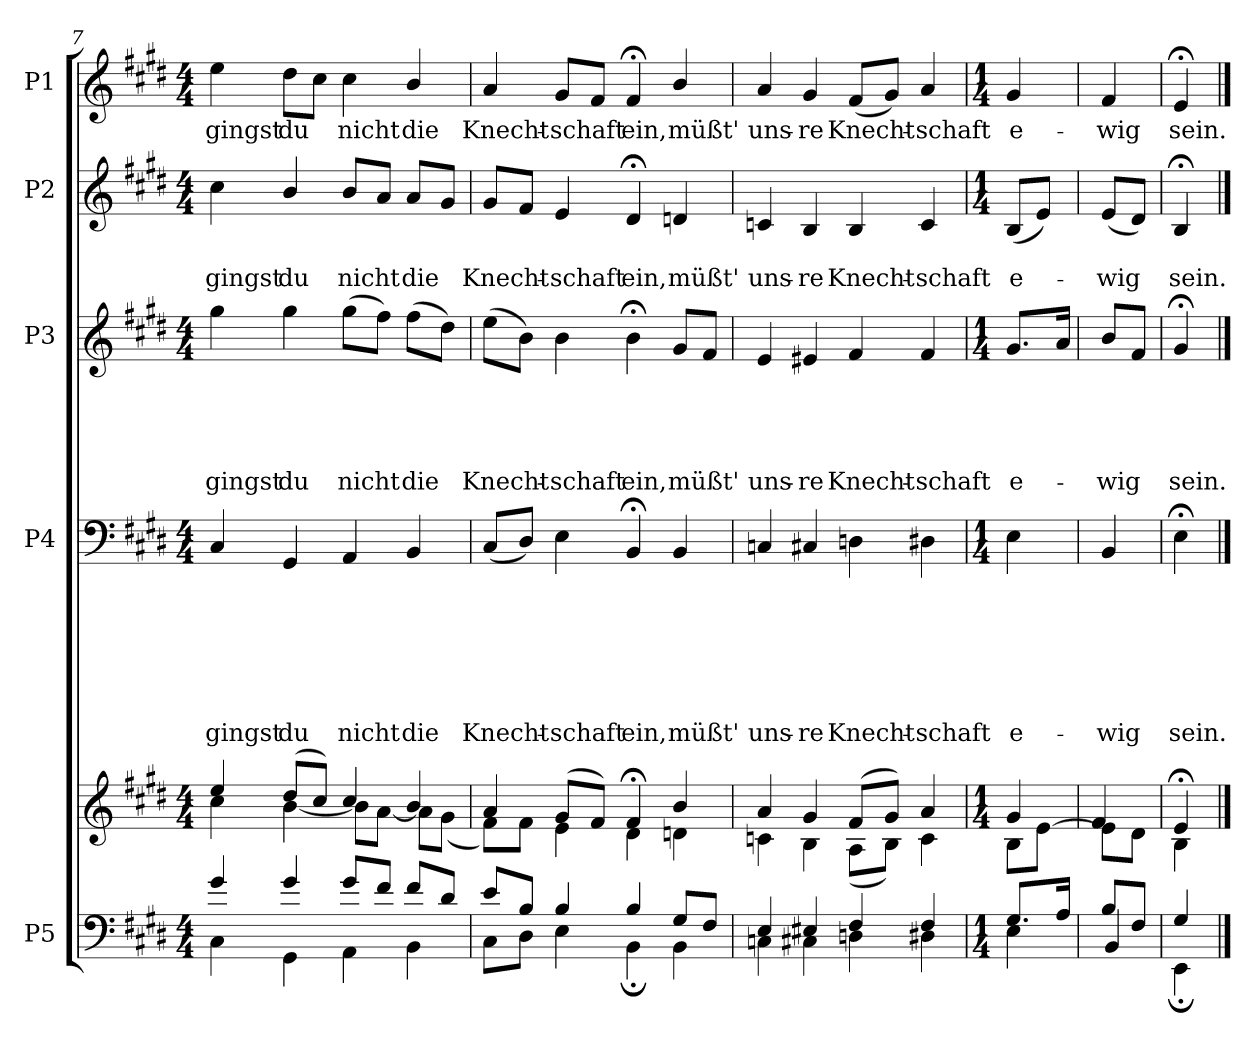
**kern	**kern	**kern	**text	**text	**text	**text	**text	**text	**text	**kern	**text	**text	**text	**text	**text	**kern	**text	**text	**kern	**text
*part5	*part5	*part4	*part4	*part4	*part4	*part4	*part4	*part4	*part4	*part3	*part3	*part3	*part3	*part3	*part3	*part2	*part2	*part2	*part1	*part1
*staff6	*staff5	*staff4	*staff4	*staff4	*staff4	*staff4	*staff4	*staff4	*staff4	*staff3	*staff3	*staff3	*staff3	*staff3	*staff3	*staff2	*staff2	*staff2	*staff1	*staff1
*I"P5	*	*I"P4	*	*	*	*	*	*	*	*I"P3	*	*	*	*	*	*I"P2	*	*	*I"P1	*
*clefF4	*clefG2	*clefF4	*	*	*	*	*	*	*	*clefG2	*	*	*	*	*	*clefG2	*	*	*clefG2	*
*	*	*	*	*	*	*	*	*	*	*ITrd7c12	*	*	*	*	*	*	*	*	*	*
*k[f#c#g#d#]	*k[f#c#g#d#]	*k[f#c#g#d#]	*	*	*	*	*	*	*	*k[f#c#g#d#]	*	*	*	*	*	*k[f#c#g#d#]	*	*	*k[f#c#g#d#]	*
*E:	*E:	*E:	*	*	*	*	*	*	*	*E:	*	*	*	*	*	*E:	*	*	*E:	*
*M4/4	*M4/4	*M4/4	*	*	*	*	*	*	*	*M4/4	*	*	*	*	*	*M4/4	*	*	*M4/4	*
=7	=7	=7	=7	=7	=7	=7	=7	=7	=7	=7	=7	=7	=7	=7	=7	=7	=7	=7	=7	=7
*^	*^	*	*	*	*	*	*	*	*	*	*	*	*	*	*	*	*	*	*	*
!	!	!	!	!	!	!	!	!	!	!	!LO:LY:b	!	!	!	!	!	!LO:LY:b	!	!	!LO:LY:b	!	!LO:LY:b
4g#/	4C#\	4ee/	4cc#\	4C#/	.	.	.	.	.	.	gingst	4g#\	.	.	.	.	gingst	4cc#\	.	gingst	4ee\	gingst
!	!	!	!	!	!	!	!	!	!	!	!LO:LY:b	!	!	!	!	!	!LO:LY:b	!	!	!LO:LY:b	!	!LO:LY:b
4g#/	4GG#\	(>8dd#/L	[<4b\	4GG#/	.	.	.	.	.	.	du	4g#\	.	.	.	.	du	4b/	.	du	8dd#\L	du
.	.	8cc#/J)	.	.	.	.	.	.	.	.	.	.	.	.	.	.	.	.	.	.	8cc#\J	.
!	!	!	!	!	!	!	!	!	!	!	!LO:LY:b	!	!	!	!	!	!LO:LY:b	!	!	!LO:LY:b	!	!LO:LY:b
8g#/L	4AA\	4cc#/	8b\L]	4AA/	.	.	.	.	.	.	nicht	(>8g#\L	.	.	.	.	nicht	8b/L	.	nicht	4cc#\	nicht
8f#/J	.	.	[<8a\J	.	.	.	.	.	.	.	.	8f#\J)	.	.	.	.	.	8a/J	.	.	.	.
!	!	!	!	!	!	!	!	!	!	!	!LO:LY:b	!	!	!	!	!	!LO:LY:b	!	!	!LO:LY:b	!	!LO:LY:b
8f#/L	4BB\	4b/	8a\L]	4BB/	.	.	.	.	.	.	die	(>8f#\L	.	.	.	.	die	8a/L	.	die	4b/	die
8d#/J	.	.	(<8g#\J	.	.	.	.	.	.	.	.	8d#\J)	.	.	.	.	.	8g#/J	.	.	.	.
=8	=8	=8	=8	=8	=8	=8	=8	=8	=8	=8	=8	=8	=8	=8	=8	=8	=8	=8	=8	=8	=8	=8
!	!	!	!	!	!	!	!	!	!	!	!LO:LY:b	!	!	!	!	!	!LO:LY:b	!	!	!LO:LY:b	!	!LO:LY:b
8e/L	8C#\L	4a/	8f#\L)	(<8C#/L	.	.	.	.	.	.	Knecht-	(>8e\L	.	.	.	.	Knecht-	8g#/L	.	Knecht-	4a/	Knecht-
8B/J	8D#\J	.	8f#\J	8D#/J)	.	.	.	.	.	.	.	8B\J)	.	.	.	.	.	8f#/J	.	.	.	.
!	!	!	!	!	!	!	!	!	!	!	!LO:LY:b	!	!	!	!	!	!LO:LY:b	!	!	!LO:LY:b	!	!LO:LY:b
4B/	4E\	(>8g#/L	4e\	4E\	.	.	.	.	.	.	-schaft	4B\	.	.	.	.	-schaft	4e/	.	-schaft	8g#/L	-schaft
.	.	8f#/J)	.	.	.	.	.	.	.	.	.	.	.	.	.	.	.	.	.	.	8f#/J	.
!	!	!	!	!	!	!	!	!	!	!	!LO:LY:b	!	!	!	!	!	!LO:LY:b	!	!	!LO:LY:b	!	!LO:LY:b
4B/	4BB;\	4f#;</	4d#\	4BB;</	.	.	.	.	.	.	ein,	4B;<\	.	.	.	.	ein,	4d#;</	.	ein,	4f#;</	ein,
!	!	!	!	!	!	!	!	!	!	!	!LO:LY:b	!	!	!	!	!	!LO:LY:b	!	!	!LO:LY:b	!	!LO:LY:b
8G#/L	4BB\	4b/	4dn\	4BB/	.	.	.	.	.	.	müßt'	8G#/L	.	.	.	.	müßt'	4dn/	.	müßt'	4b/	müßt'
8F#/J	.	.	.	.	.	.	.	.	.	.	.	8F#/J	.	.	.	.	.	.	.	.	.	.
=9	=9	=9	=9	=9	=9	=9	=9	=9	=9	=9	=9	=9	=9	=9	=9	=9	=9	=9	=9	=9	=9	=9
!	!	!	!	!	!	!	!	!	!	!	!LO:LY:b	!	!	!	!	!	!LO:LY:b	!	!	!LO:LY:b	!	!LO:LY:b
4E/	4Cn\	4a/	4cn\	4Cn/	.	.	.	.	.	.	uns-	4E/	.	.	.	.	uns-	4cn/	.	uns-	4a/	uns-
!	!	!	!	!	!	!	!	!	!	!	!LO:LY:b	!	!	!	!	!	!LO:LY:b	!	!	!LO:LY:b	!	!LO:LY:b
4E#X/	4C#X\	4g#/	4B\	4C#X/	.	.	.	.	.	.	-re	4E#X/	.	.	.	.	-re	4B/	.	-re	4g#/	-re
!	!	!	!	!	!	!	!	!	!	!	!LO:LY:b	!	!	!	!	!	!LO:LY:b	!	!	!LO:LY:b	!	!LO:LY:b
4F#/	4Dn\	(>8f#/L	(<8A\L	4Dn\	.	.	.	.	.	.	Knecht-	4F#/	.	.	.	.	Knecht-	4B/	.	Knecht-	(<8f#/L	Knecht-
.	.	8g#/J)	8B\J)	.	.	.	.	.	.	.	.	.	.	.	.	.	.	.	.	.	8g#/J)	.
!	!	!	!	!	!	!	!	!	!	!	!LO:LY:b	!	!	!	!	!	!LO:LY:b	!	!	!LO:LY:b	!	!LO:LY:b
4F#/	4D#X\	4a/	4c\	4D#X\	.	.	.	.	.	.	-schaft	4F#/	.	.	.	.	-schaft	4c/	.	-schaft	4a/	-schaft
=10	=10	=10	=10	=10	=10	=10	=10	=10	=10	=10	=10	=10	=10	=10	=10	=10	=10	=10	=10	=10	=10	=10
*M1/4	*	*M1/4	*	*M1/4	*	*	*	*	*	*	*	*M1/4	*	*	*	*	*	*M1/4	*	*	*M1/4	*
!	!	!	!	!	!	!	!	!	!	!	!LO:LY:b	!	!	!	!	!	!LO:LY:b	!	!	!LO:LY:b	!	!LO:LY:b
8.G#/L	4E\	8B\L	4g#/	4E\	.	.	.	.	.	.	e-	8.G#/L	.	.	.	.	e-	(<8B/L	.	e-	4g#/	e-
.	.	[<8e\J	.	.	.	.	.	.	.	.	.	.	.	.	.	.	.	8e/J)	.	.	.	.
16A/Jk	.	.	.	.	.	.	.	.	.	.	.	16A/Jk	.	.	.	.	.	.	.	.	.	.
=11	=11	=11	=11	=11	=11	=11	=11	=11	=11	=11	=11	=11	=11	=11	=11	=11	=11	=11	=11	=11	=11	=11
!	!	!	!	!	!	!	!	!	!	!	!LO:LY:b	!	!	!	!	!	!LO:LY:b	!	!	!LO:LY:b	!	!LO:LY:b
8B/L	4BB/	8e\L]	4f#/	4BB/	.	.	.	.	.	.	-wig	8B/L	.	.	.	.	-wig	(<8e/L	.	-wig	4f#/	-wig
8F#/J	.	8d#\J	.	.	.	.	.	.	.	.	.	8F#/J	.	.	.	.	.	8d#/J)	.	.	.	.
=12	=12	=12	=12	=12	=12	=12	=12	=12	=12	=12	=12	=12	=12	=12	=12	=12	=12	=12	=12	=12	=12	=12
!	!	!	!	!	!	!	!	!	!	!	!LO:LY:b	!	!	!	!	!	!LO:LY:b	!	!	!LO:LY:b	!	!LO:LY:b
4G#/	4EE;\	4e;</	4B\	4E;<\	.	.	.	.	.	.	sein.	4G#;</	.	.	.	.	sein.	4B;</	.	sein.	4e;</	sein.
*v	*v	*	*	*	*	*	*	*	*	*	*	*	*	*	*	*	*	*	*	*	*	*
*	*v	*v	*	*	*	*	*	*	*	*	*	*	*	*	*	*	*	*	*	*	*
==	==	==	==	==	==	==	==	==	==	==	==	==	==	==	==	==	==	==	==	==
*-	*-	*-	*-	*-	*-	*-	*-	*-	*-	*-	*-	*-	*-	*-	*-	*-	*-	*-	*-	*-
